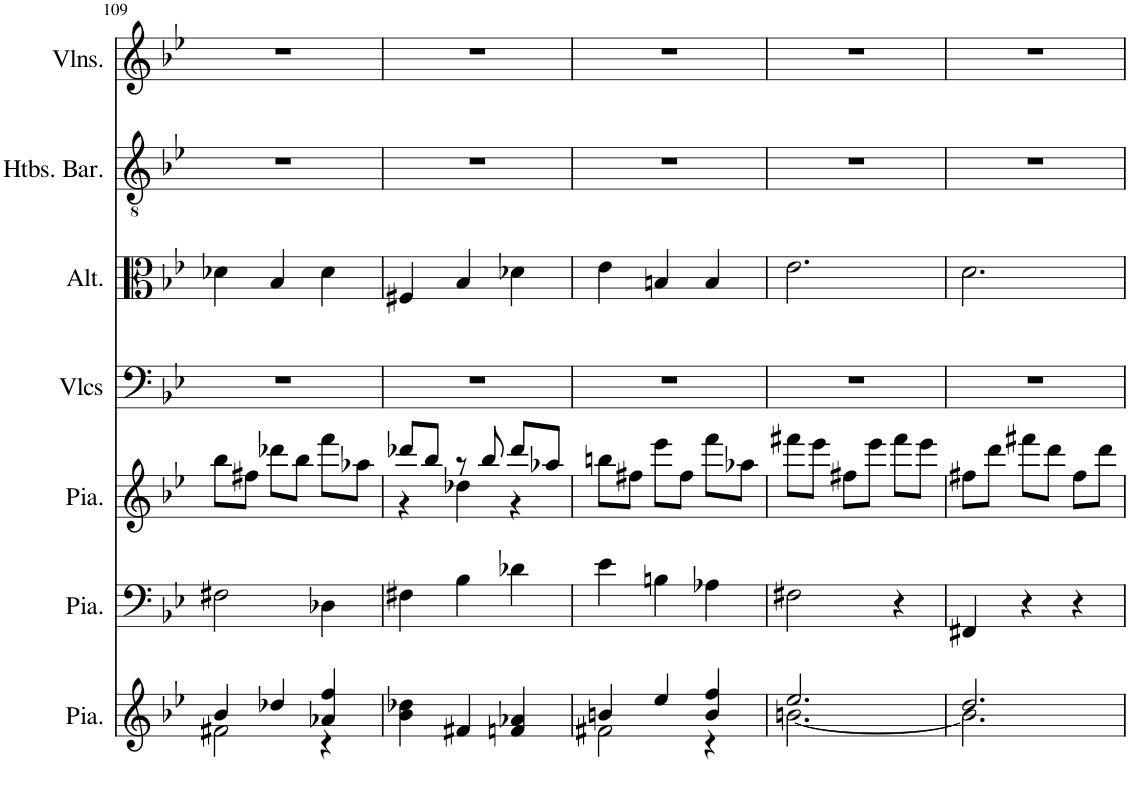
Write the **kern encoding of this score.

**kern	**kern	**kern	**kern	**kern	**kern	**kern
*part7	*part6	*part5	*part4	*part3	*part2	*part1
*staff7	*staff6	*staff5	*staff4	*staff3	*staff2	*staff1
*I"Piano, Organ	*I"Piano, Pedals	*I"Piano, Organ	*I"Violoncelles, Bass	*I"Altos, Tenor	*I"Hautbois Baryton, Alto	*I"Violons, Soprano
*I'Pia.	*I'Pia.	*I'Pia.	*I'Vlcs	*I'Alt.	*I'Htbs. Bar.	*I'Vlns.
!!LO:PB:g=z
*clefG2	*clefF4	*clefG2	*clefF4	*clefC3	*clefGv2	*clefG2
*k[b-e-]	*k[b-e-]	*k[b-e-]	*k[b-e-]	*k[b-e-]	*k[b-e-]	*k[b-e-]
*M3/4	*M3/4	*M3/4	*M3/4	*M3/4	*M3/4	*M3/4
=109	=109	=109	=109	=109	=109	=109
*^	*	*	*	*	*	*
4b-/	2f#X\	2F#X\	8bb-\L	2.r	4d-X\	2.r	2.r
.	.	.	8ff#X\J	.	.	.	.
4dd-X/	.	.	8ddd-X\L	.	4B-/	.	.
.	.	.	8bb-\J	.	.	.	.
4a-X/ 4ff/	4r	4D-X\	8fff\L	.	4d-\	.	.
.	.	.	8aa-X\J	.	.	.	.
*v	*v	*	*	*	*	*	*
=110	=110	=110	=110	=110	=110	=110
*	*	*^	*	*	*	*
4b-\ 4dd-X\	4F#X\	8ddd-X/L	4r	2.r	4F#X/	2.r	2.r
.	.	8bb-/J	.	.	.	.	.
4f#X/	4B-\	8r	4dd-X\	.	4B-/	.	.
.	.	8bb-/	.	.	.	.	.
4fn/ 4a-X/	4d-X\	8ddd-/L	4r	.	4d-X\	.	.
.	.	8aa-X/J	.	.	.	.	.
*	*	*v	*v	*	*	*	*
=111	=111	=111	=111	=111	=111	=111
*^	*	*	*	*	*	*
4bn/	2f#X\	4e-\	8bbn\L	2.r	4e-\	2.r	2.r
.	.	.	8ff#X\J	.	.	.	.
4ee-/	.	4Bn\	8eee-\L	.	4Bn/	.	.
.	.	.	8ff#\J	.	.	.	.
4b/ 4ff/	4r	4A-X\	8fff\L	.	4B/	.	.
.	.	.	8aa-X\J	.	.	.	.
=112	=112	=112	=112	=112	=112	=112	=112
2.ee-/	[2.bn\	2F#X\	8fff#X\L	2.r	2.e-\	2.r	2.r
.	.	.	8eee-\J	.	.	.	.
.	.	.	8ff#X\L	.	.	.	.
.	.	.	8eee-\J	.	.	.	.
.	.	4r	8fff#\L	.	.	.	.
.	.	.	8eee-\J	.	.	.	.
=113	=113	=113	=113	=113	=113	=113	=113
2.dd/	2.b\]	4FF#X/	8ff#X\L	2.r	2.d\	2.r	2.r
.	.	.	8ddd\J	.	.	.	.
.	.	4r	8fff#X\L	.	.	.	.
.	.	.	8ddd\J	.	.	.	.
.	.	4r	8ff#\L	.	.	.	.
.	.	.	8ddd\J	.	.	.	.
*v	*v	*	*	*	*	*	*
=	=	=	=	=	=	=
*-	*-	*-	*-	*-	*-	*-
